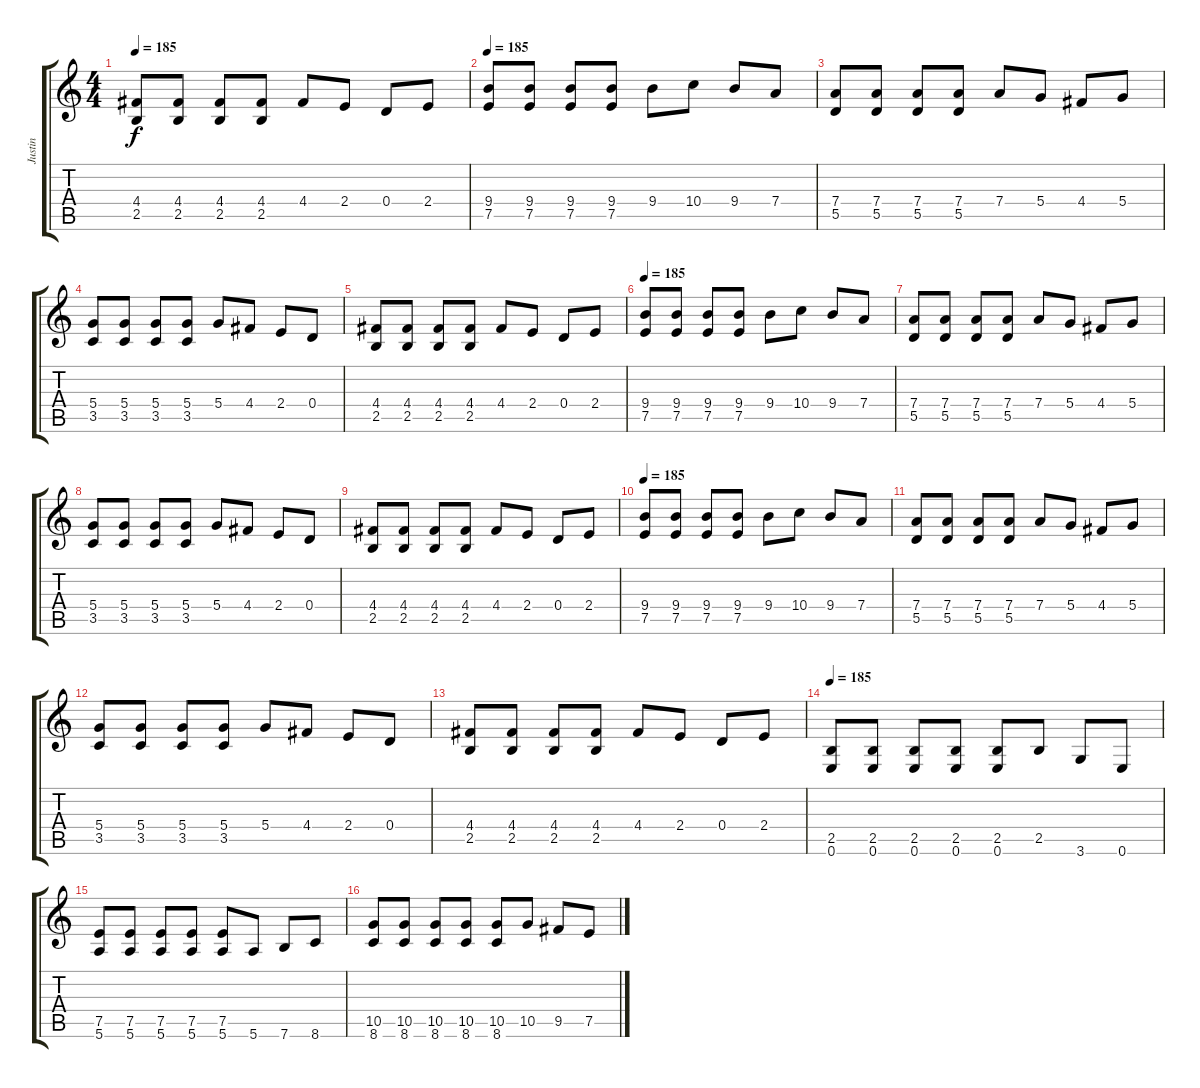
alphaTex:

\track ("Justin" "Justin") {instrument distortionguitar}
\staff {score tabs}
\tuning (E4 B3 G3 D3 A2 E2) {hide}
\ts (4 4)
\tempo 185
\clef g2
\ks c
(4.4 2.5).8{dy f} (4.4 2.5).8 (4.4 2.5).8 (4.4 2.5).8 4.4.8 2.4.8 0.4.8 2.4.8 |
\tempo 185
(9.4 7.5).8 (9.4 7.5).8 (9.4 7.5).8 (9.4 7.5).8 9.4.8 10.4.8 9.4.8 7.4.8 |
(7.4 5.5).8 (7.4 5.5).8 (7.4 5.5).8 (7.4 5.5).8 7.4.8 5.4.8 4.4.8 5.4.8 |
(5.4 3.5).8 (5.4 3.5).8 (5.4 3.5).8 (5.4 3.5).8 5.4.8 4.4.8 2.4.8 0.4.8 |
(4.4 2.5).8 (4.4 2.5).8 (4.4 2.5).8 (4.4 2.5).8 4.4.8 2.4.8 0.4.8 2.4.8 |
\tempo 185
(9.4 7.5).8 (9.4 7.5).8 (9.4 7.5).8 (9.4 7.5).8 9.4.8 10.4.8 9.4.8 7.4.8 |
(7.4 5.5).8 (7.4 5.5).8 (7.4 5.5).8 (7.4 5.5).8 7.4.8 5.4.8 4.4.8 5.4.8 |
(5.4 3.5).8 (5.4 3.5).8 (5.4 3.5).8 (5.4 3.5).8 5.4.8 4.4.8 2.4.8 0.4.8 |
(4.4 2.5).8 (4.4 2.5).8 (4.4 2.5).8 (4.4 2.5).8 4.4.8 2.4.8 0.4.8 2.4.8 |
\tempo 185
(9.4 7.5).8 (9.4 7.5).8 (9.4 7.5).8 (9.4 7.5).8 9.4.8 10.4.8 9.4.8 7.4.8 |
(7.4 5.5).8 (7.4 5.5).8 (7.4 5.5).8 (7.4 5.5).8 7.4.8 5.4.8 4.4.8 5.4.8 |
(5.4 3.5).8 (5.4 3.5).8 (5.4 3.5).8 (5.4 3.5).8 5.4.8 4.4.8 2.4.8 0.4.8 |
(4.4 2.5).8 (4.4 2.5).8 (4.4 2.5).8 (4.4 2.5).8 4.4.8 2.4.8 0.4.8 2.4.8 |
\tempo 185
(2.5 0.6).8 (2.5 0.6).8 (2.5 0.6).8 (2.5 0.6).8 (2.5 0.6).8 2.5.8 3.6.8 0.6.8 |
(7.5 5.6).8 (7.5 5.6).8 (7.5 5.6).8 (7.5 5.6).8 (7.5 5.6).8 5.6.8 7.6.8 8.6.8 |
(10.5 8.6).8 (10.5 8.6).8 (10.5 8.6).8 (10.5 8.6).8 (10.5 8.6).8 10.5.8 9.5.8 7.5.8
